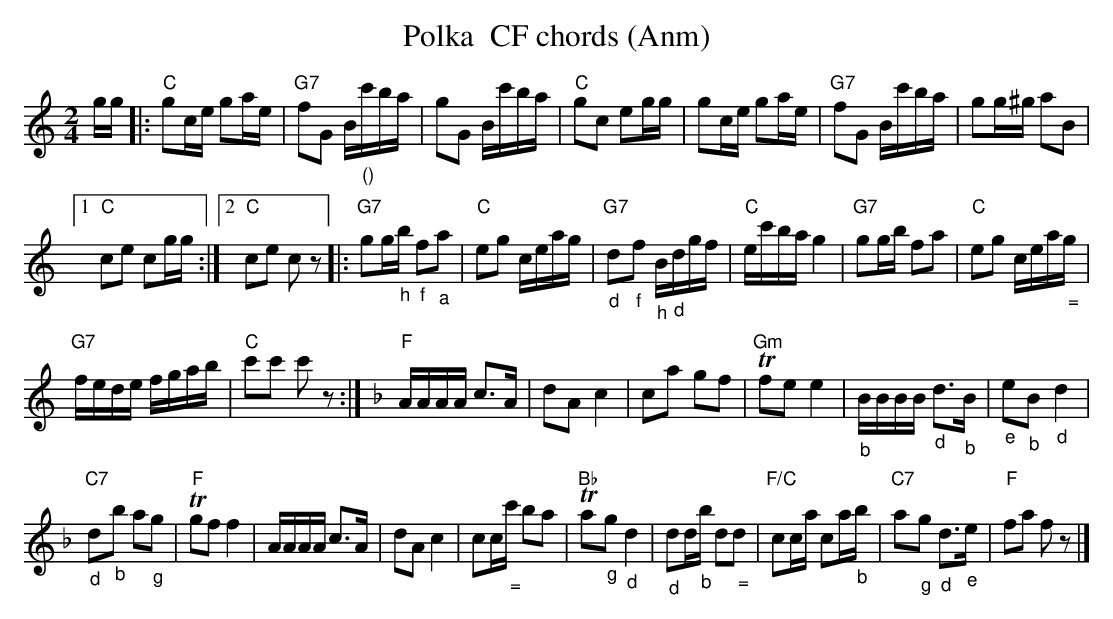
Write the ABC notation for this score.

X:1
T: Polka  CF chords (Anm)
M:2/4
L:1/16
K:C %%MIDI gchordon
gg |: "C"g2ce g2ae | "G7"f2G2 B"_()"c'ba | g2G2 Bc'ba | "C"g2c2 e2gg | g2ce g2ae | "G7"f2G2 Bc'ba | \
g2g^g a2B2 |1
 "C"c2e2 c2gg :|2 "C"c2e2 c2z2 |: "G7"g2g"_h"b "_f"f2"_a"a2 | "C"e2g2 ceag | "G7""_d"d2"_f"f2 "_h"B"_d"dgf | "C"ec'bag4 | \
"G7"g2gb f2a2 | "C"e2g2 cea"_ ="g |
 "G7"fede fgab | "C"c'2c'2 c'2z2 :| [K:F] "F"AAAA c3A | d2A2c4 | c2a2 g2f2 | \
"Gm"Tf2e2 e4 | "_b"BBBB "_d"d3"_b"B | "_e"e2"_b"B2"_d"d4 |
 "C7""_d"d2"_b"b2 a2"_g"g2 | "F"Tg2f2 f4 | AAAA c3A | d2A2c4 | \
c2c"_ ="c' b2a2 | "Bb"Ta2"_g"g2"_d"d4 | "_d"d2d"_b"b d2"_ ="d2 | "F/C"c2ca c2a"_b"b | "C7"a2"_g"g2 "_d"d3"_e"e | "F"f2a2 f2z2 |]
